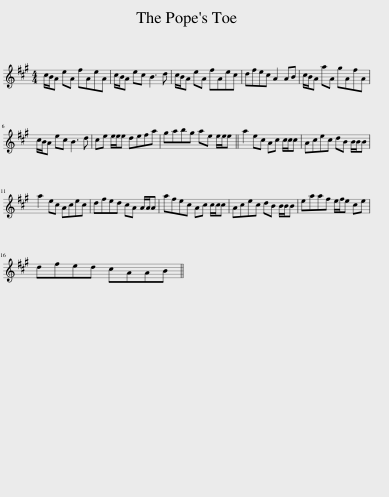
X:1
L:1/8
M:4/4
I:linebreak $
K:A
V:1 treble
V:1
 c/B/A eA fAeA | c/B/A ec B3 d | c/B/A eA fAec | dfec A2 AB | c/B/A aA gAfA |$ %5
 c/B/A ec B3 d | ce e/e/e defa | gabg ae e/e/e || a2 ec Ac c/c/c | Acec dB B/B/B |$ %10
 a2 ec Acec | dfed cA A/A/A | afec Ac c/c/c | Acec dB B/B/B | eaaf e/f/e ce |$ %15
 dfed cAAB || %16
